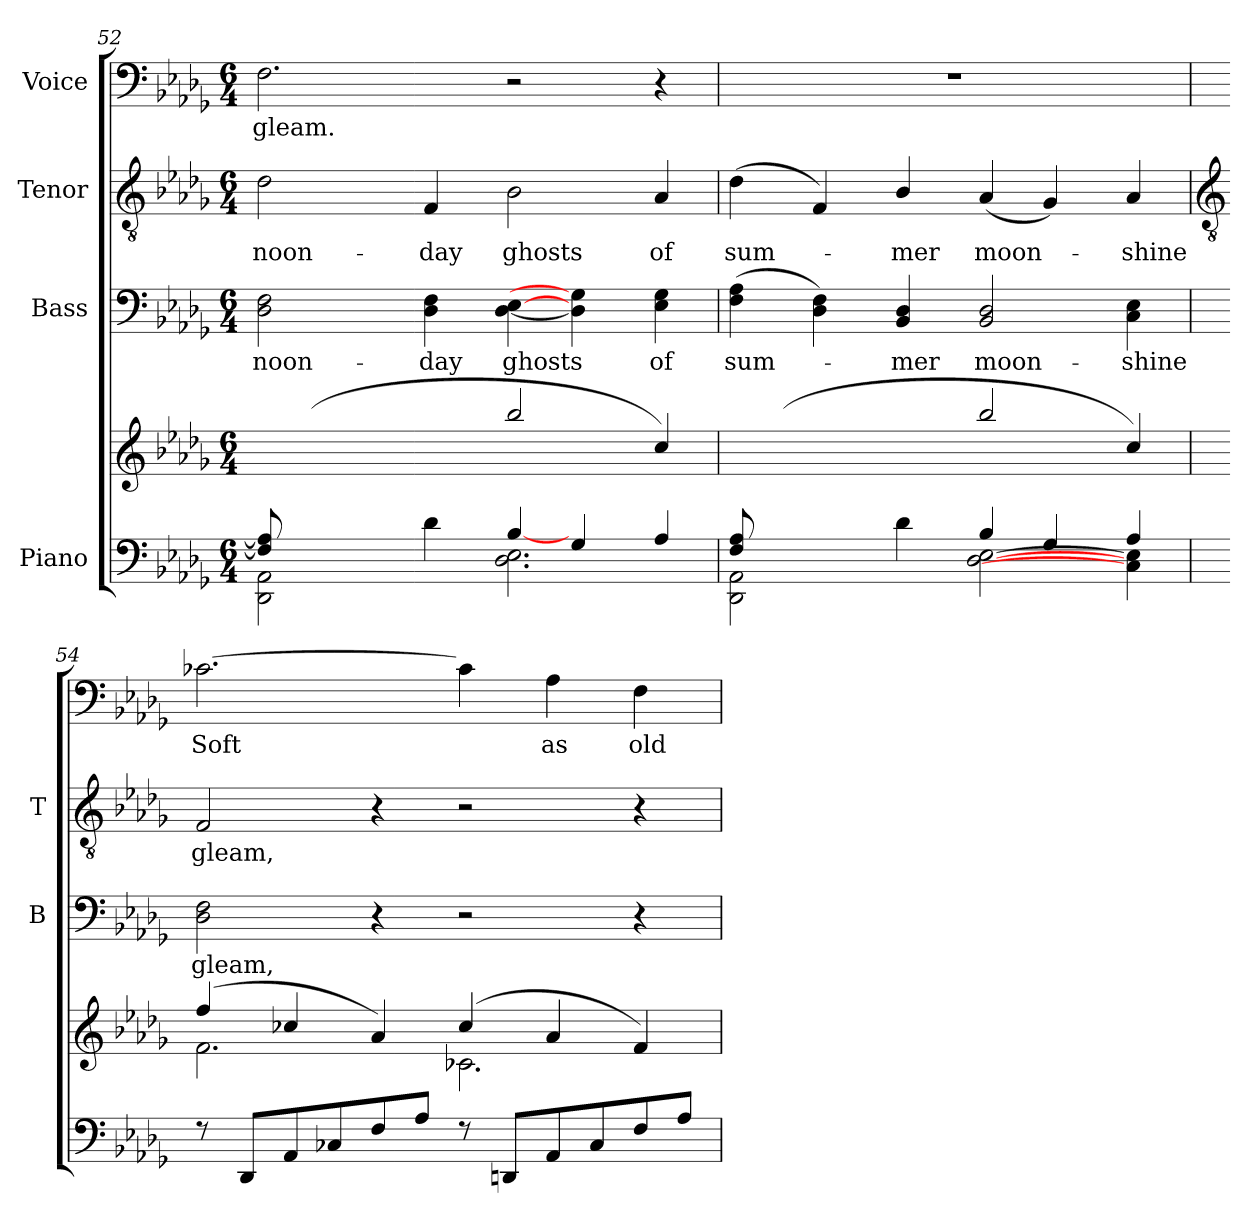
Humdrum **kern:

**kern	**kern	**kern	**text	**kern	**text	**kern	**text
*part4	*part4	*part3	*part3	*part2	*part2	*part1	*part1
*staff5	*staff4	*staff3	*staff3	*staff2	*staff2	*staff1	*staff1
*I"Piano	*	*I"Bass	*	*I"Tenor	*	*I"Voice	*
*	*	*I'B	*	*I'T	*	*	*
*clefF4	*clefG2	*clefF4	*	*clefGv2	*	*clefF4	*
*k[b-e-a-d-g-]	*k[b-e-a-d-g-]	*k[b-e-a-d-g-]	*	*k[b-e-a-d-g-]	*	*k[b-e-a-d-g-]	*
*D-:	*D-:	*D-:	*	*D-:	*	*D-:	*
*M6/4	*M6/4	*M6/4	*	*M6/4	*	*M6/4	*
=52	=52	=52	=52	=52	=52	=52	=52
*^	*^	*	*	*	*	*	*
*	*^	*	*	*	*	*	*	*	*
!	!	!	!	!LO:N:vis=1	!	!LO:LY:b	!	!LO:LY:b	!	!LO:LY:b
8F] 8A-]L	2ryy	2DD-\ 2AA-\	8ryy	1.ryy	2D- 2F	noon-	2d-	noon-	2.F	gleam.
1ryy	.	.	(>8dd-	.	.	.	.	.	.	.
.	.	.	8ee-	.	.	.	.	.	.	.
.	.	.	8ff	.	.	.	.	.	.	.
!	!	!	!	!	!	!LO:LY:b	!	!LO:LY:b	!	!
.	4d-\	4ryy	8dd-	.	4D- 4F	-day	4F	-day	.	.
.	.	.	8ffJ	.	.	.	.	.	.	.
!	!	!	!	!	!	!LO:LY:b	!	!LO:LY:b	!	!
.	[4B-/	2.D-\ 2.E-\	2bb-	.	[4D- [4E-	ghosts	2B-	ghosts	2r	.
.	4G-/	.	.	.	4D-] 4G-]	.	.	.	.	.
4.ryy	.	.	.	.	.	.	.	.	.	.
!	!	!	!	!	!	!LO:LY:b	!	!LO:LY:b	!	!
.	4A-/	.	4cc)	.	4E- 4G-	of	4A-	of	4r	.
=53	=53	=53	=53	=53	=53	=53	=53	=53	=53	=53
!	!	!	!	!LO:N:vis=1	!	!LO:LY:b	!	!LO:LY:b	!LO:N:vis=1	!
8F 8A-L	2ryy	2DD-\ 2AA-\	8ryy	1.ryy	(>4F 4A-	sum-	(<4d-	sum-	1.r	.
1ryy	.	.	(>8dd-	.	.	.	.	.	.	.
.	.	.	8ee-	.	4D- 4F)	.	4F)	.	.	.
.	.	.	8ff	.	.	.	.	.	.	.
!	!	!	!	!	!	!LO:LY:b	!	!LO:LY:b	!	!
.	4d-\	4ryy	8dd-	.	4BB- 4D-	mer	4B-/	mer	.	.
.	.	.	8ffJ	.	.	.	.	.	.	.
!	!	!	!	!	!	!LO:LY:b	!	!LO:LY:b	!	!
.	4B-/	[2D-\ [2E-\	2bb-	.	2BB- 2D-	moon-	(<4A-	moon-	.	.
.	4G-/	.	.	.	.	.	4G-)	.	.	.
4.ryy	.	.	.	.	.	.	.	.	.	.
!	!	!	!	!	!	!LO:LY:b	!	!LO:LY:b	!	!
.	4A-/	4C\] 4E-\]	4cc)	.	4C 4E-	-shine	4A-	shine	.	.
*v	*v	*v	*	*	*	*	*	*	*	*
!!LO:LB:g=z
=54	=54	=54	=54	=54	=54	=54	=54	=54
*	*	*	*	*	*clefGv2	*	*	*
*^	*	*	*	*	*	*	*	*
*	*^	*	*	*	*	*	*	*	*
!	!LO:N:vis=1	!	!	!	!	!LO:LY:b	!	!LO:LY:b	!	!LO:LY:b
*	*v	*v	*	*	*	*	*	*	*	*
8r	1.ryy	(<4ff/	2.f\	2D- 2F	gleam,	2F	gleam,	[2.c-X	Soft
8DD-/L	.	.	.	.	.	.	.	.	.
8AA-/	.	4cc-X/	.	.	.	.	.	.	.
8C-X/	.	.	.	.	.	.	.	.	.
8F/	.	4a-)	.	4r	.	4r	.	.	.
8A-/J	.	.	.	.	.	.	.	.	.
8r	.	(<4cc-/	2.c-X\	2r	.	2r	.	4c-]	.
8DDn/L	.	.	.	.	.	.	.	.	.
!	!	!	!	!	!	!	!	!	!LO:LY:b
8AA-/	.	4a-	.	.	.	.	.	4A-	as
8C-/	.	.	.	.	.	.	.	.	.
!	!	!	!	!	!	!	!	!	!LO:LY:b
8F/	.	4f)	.	4r	.	4r	.	4F	old
8A-/J	.	.	.	.	.	.	.	.	.
*v	*v	*	*	*	*	*	*	*	*
*	*v	*v	*	*	*	*	*	*
=	=	=	=	=	=	=	=
*-	*-	*-	*-	*-	*-	*-	*-
